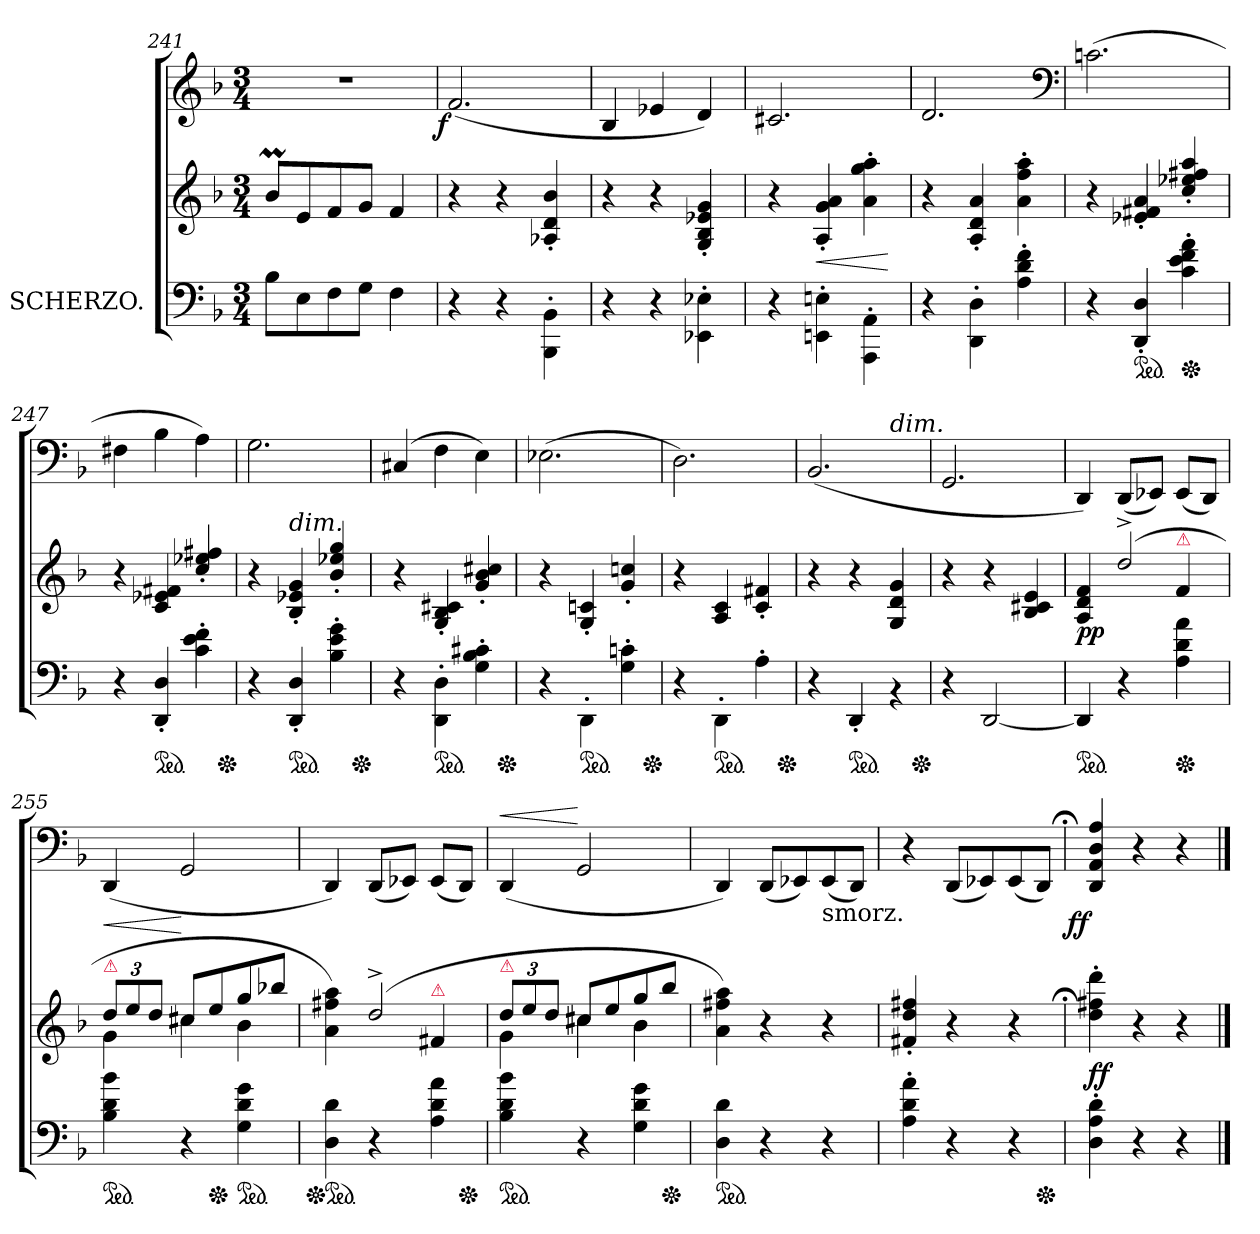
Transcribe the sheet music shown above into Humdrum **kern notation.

**kern	**kern	**dynam	**kern	**dynam
*part2	*part2	*part2	*part1	*part1
*staff3	*staff2	*staff2/3	*staff1	*staff1
*I"SCHERZO.	*	*	*	*
*clefF4	*clefG2	*	*clefG2	*
*k[b-]	*k[b-]	*	*k[b-]	*
*M3/4	*M3/4	*	*M3/4	*
=241	=241	=241	=241	=241
8B-L	8b-ML	.	2.rdd	.
8E	8e	.	.	.
8F	8f	.	.	.
8GJ	8gJ	.	.	.
4F	4f	.	.	.
=242	=242	=242	=242	=242
!	!	!	!	!LO:DY:rj
4r	4r	.	(<2.f!	f
4r	4r	.	.	.
4BBB-'<\ 4BB-'<\	4A-X'> 4d'> 4b-'>	.	.	.
=243	=243	=243	=243	=243
4r	4r	.	4B-!	.
4r	4r	.	4e-X!	.
4EE-X'<\ 4E-X'<\	4G'>/ 4B-'>/ 4e-X'>/ 4g'>/	.	4d!)	.
=244	=244	=244	=244	=244
4r	4r	.	2.c#X!	.
!	!	!LO:HP:b	!	!
4EEn'<\ 4En'<\	4A'>/ 4g'>/ 4a'>/	<	.	.
4AAA'<\ 4AA'<\	4a'> 4gg'> 4aa'>	.	.	.
.	.	[	.	.
=245	=245	=245	=245	=245
4r	4r	.	2.d!	.
4DD'<\ 4D'<\	4A'>/ 4d'>/ 4a'>/	.	.	.
4A'< 4d'< 4f'<	4a'> 4ff'> 4aa'>	.	.	.
*	*	*	*clefF4	*
=246	=246	=246	=246	=246
4r	4r	.	(>2.cn!	.
*ped	*	*	*	*
4DD'< 4D'<	4e-X'> 4f#X'> 4a'>	.	.	.
*Xped	*	*	*	*
4c'<\ 4e'<\ 4f'<\ 4a'<\	4cc'>/ 4ee-X'>/ 4ff#X'>/ 4aa'>/	.	.	.
=247	=247	=247	=247	=247
4r	4r	.	4F#X!	.
*ped	*	*	*	*
4DD'< 4D'<	4c 4e-X 4f#X	.	4B-!	.
4c'<\ 4e'<\ 4f'<\	4cc'>/ 4ee-X'>/ 4ff#X'>/	.	4A!)	.
*Xped	*	*	*	*
=248	=248	=248	=248	=248
4r	4r	.	2.G!	.
!	!LO:TX:i:t=dim.	!	!	!
*ped	*	*	*	*
4DD'< 4D'<	4B-'> 4e-X'> 4g'>	.	.	.
4B-'<\ 4e'<\ 4g'<\	4b-'>/ 4ee-X'>/ 4gg'>/	.	.	.
*Xped	*	*	*	*
=249	=249	=249	=249	=249
4r	4r	.	(>4C#X!	.
*ped	*	*	*	*
4DD'<\ 4D'<\	4G'>/ 4B-'>/ 4c#X'>/	.	4F!	.
4G'> 4B-'> 4c#X'>	4g'> 4b-'> 4cc#X'>	.	4E!)	.
*Xped	*	*	*	*
=250	=250	=250	=250	=250
4r	4r	.	(>2.E-X!	.
*ped	*	*	*	*
4DD'<\	4G'>/ 4cn'>/	.	.	.
4G'> 4cn'>	4g'> 4ccn'>	.	.	.
*Xped	*	*	*	*
=251	=251	=251	=251	=251
4r	4r	.	2.D!)	.
*ped	*	*	*	*
4DD'<\	4A/ 4c/	.	.	.
4A'>	4c'< 4f#X'<	.	.	.
*Xped	*	*	*	*
=252	=252	=252	=252	=252
*	*	*	*^	*
4r	4r	.	(<2.BB-!	2ryy	.
*ped	*	*	*	*	*
4DD'<	4r	.	.	.	.
!	!	!	!	!LO:TX:i:t=dim.	!
4rBB	4G/ 4d/ 4g/	.	.	4ryy	.
*Xped	*	*	*	*	*
*	*	*	*v	*v	*
=253	=253	=253	=253	=253
4r	4r	.	2.GG!	.
[2DD	4r	.	.	.
.	4B- 4c#X 4e	.	.	.
=254	=254	=254	=254	=254
*	*^	*	*	*
*ped	*	*	*	*	*
4DD/]	4A/ 4d/ 4f/	4ryy	pp	4DD!)	.
4r	(>2dd^>	4rcyy	.	(<8DD!L	.
.	.	.	.	8EE-X!J)	.
!	!	!LO:TX:a:color=crimson:t=⚠	!	!	!
*Xped	*	*	*	*	*
4A\ 4d\ 4a\	.	4f/	.	(<8EE-!L	.
.	.	.	.	8DD!J)	.
=255	=255	=255	=255	=255	=255
!	!LO:TX:a:color=crimson:t=⚠	!	!	!	!
!	!	!	!	!	!LO:HP:b
*ped	*	*	*	*	*
4B-\ 4d\ 4b-\	12ddL	4g	.	(<4DD!	<
.	12ee	.	.	.	.
.	12ddJ	.	.	.	.
4r	8cc#XL	4cc#X	.	2GG!	[
*Xped	*	*	*	*	*
.	8ee	.	.	.	.
*ped	*	*	*	*	*
4G 4d 4g	8gg	4b-	.	.	.
.	8bb-XJ	.	.	.	.
=256	=256	=256	=256	=256	=256
*	*	*^	*	*	*
*Xped	*	*	*	*	*	*
*ped	*	*	*	*	*	*
4D 4d	4a 4ff#X 4aa)	4reeeyy	2ryy	.	4DD!)	.
4r	(>2dd^>	4reyy	.	.	(<8DD!L	.
.	.	.	.	.	8EE-X!J)	.
!	!	!LO:TX:a:color=crimson:t=⚠	!	!	!	!
4A\ 4d\ 4a\	.	4f#X/	8ryy	.	(<8EE-!L	.
*Xped	*	*	*	*	*	*
.	.	.	8ryy	.	8DD!J)	.
=257	=257	=257	=257	=257	=257	=257
!	!LO:TX:a:color=crimson:t=⚠	!	!	!	!	!
!	!	!	!	!	!	!LO:HP:a
*	*	*v	*v	*	*	*
*ped	*	*	*	*	*
4B-\ 4d\ 4b-\	12ddL	4g\	.	(<4DD!	<
.	12ee	.	.	.	.
.	12ddJ	.	.	.	.
4r	8cc#XL	4cc#X	.	2GG!	[
.	8ee	.	.	.	.
4G 4d 4g	8gg	4b-	.	.	.
*Xped	*	*	*	*	*
.	8bb-J	.	.	.	.
*	*v	*v	*	*	*
=258	=258	=258	=258	=258
*ped	*	*	*	*
4D 4d	4a 4ff#X 4aa)	.	4DD!)	.
4r	4r	.	(<8DD!L	.
.	.	.	8EE-X!)	.
!	!	!	!LO:TX:b:t=smorz.	!
4r	4r	.	(<8EE-!	.
.	.	.	8DD!J)	.
=259	=259	=259	=259	=259
!	!LO:TX:a:color=crimson:t=⚠	!	!	!
*	*^	*	*	*
4A'<\ 4d'<\ 4a'<\	4f#X'>/ 4dd'>/ 4ff#X'>/	2ryy	.	4r	.
4r	4r	.	.	(<8DD!L	.
.	.	.	.	8EE-X!)	.
4r	4r	8ryy	.	(<8EE-!	.
*Xped	*	*	*	*	*
.	.	8ryy	.	8DD!J)	.
=260	=260;	=260;	=260;	=260;	=260;
!	!	!	!	!	!LO:DY:rj
*	*v	*v	*	*	*
4D'> 4A'> 4d'>	4dd'> 4ff#X'> 4ddd'>	ff	4DD! 4AA! 4D! 4A!	ff
4r	4r	.	4r	.
4r	4r	.	4r	.
==	==	==	==	==
*-	*-	*-	*-	*-
